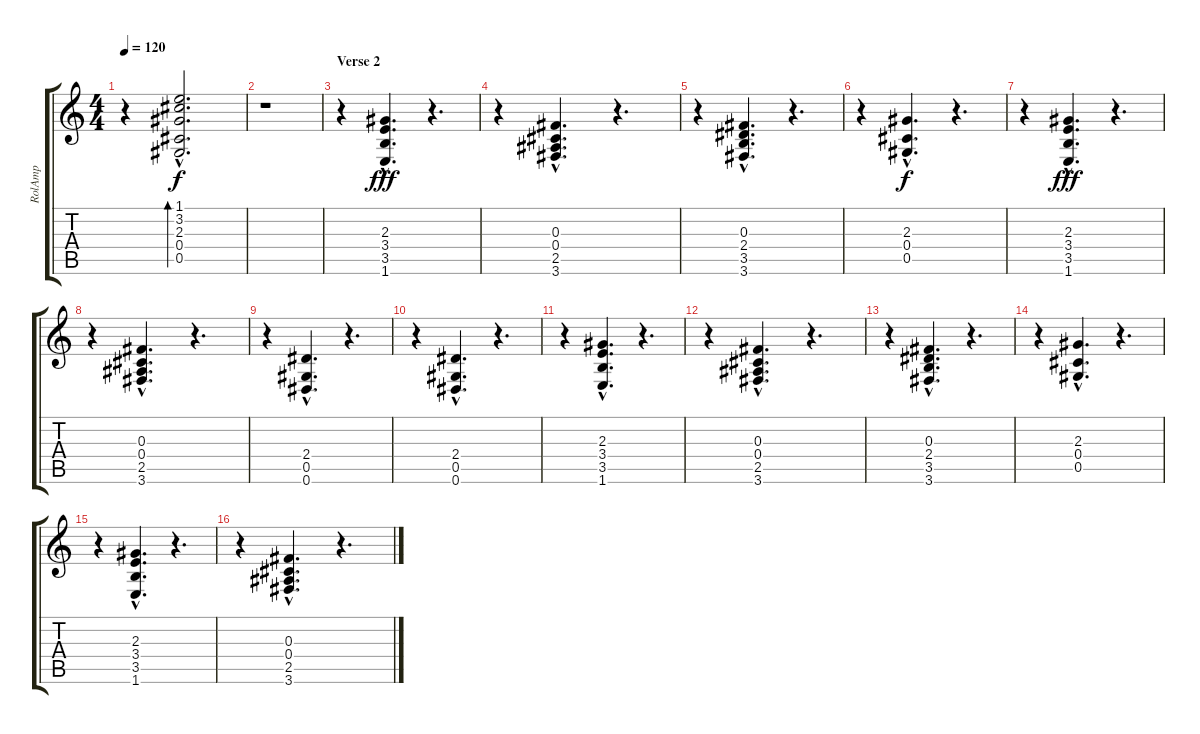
\track ("RolAmp" "RolAmp") {instrument acousticguitarnylon}
\staff {score tabs}
\tuning (Eb4 Bb3 Gb3 Db3 Ab2 Eb2) {hide}
\ts (4 4)
\tempo 120
\clef g2
\ks c
r.4{dy f} (1.1{hac} 3.2{hac} 2.3{hac} 0.4{hac} 0.5{hac}).2{d bd 60} |
r.1 |
\section ("" "Verse 2")
r.4 (2.3{hac} 3.4{hac} 3.5{hac} 1.6{hac}).4{d dy fff} r.4{d} |
r.4 (0.3{hac} 0.4{hac} 2.5{hac} 3.6{hac}).4{d} r.4{d} |
r.4 (0.3{hac} 2.4{hac} 3.5{hac} 3.6{hac}).4{d} r.4{d} |
r.4 (2.3{hac} 0.4{hac} 0.5{hac}).4{d dy f} r.4{d} |
r.4 (2.3{hac} 3.4{hac} 3.5{hac} 1.6{hac}).4{d dy fff} r.4{d} |
r.4 (0.3{hac} 0.4{hac} 2.5{hac} 3.6{hac}).4{d} r.4{d} |
r.4 (2.4{hac} 0.5{hac} 0.6{hac}).4{d} r.4{d} |
r.4 (2.4{hac} 0.5{hac} 0.6{hac}).4{d} r.4{d} |
r.4 (2.3{hac} 3.4{hac} 3.5{hac} 1.6{hac}).4{d} r.4{d} |
r.4 (0.3{hac} 0.4{hac} 2.5{hac} 3.6{hac}).4{d} r.4{d} |
r.4 (0.3{hac} 2.4{hac} 3.5{hac} 3.6{hac}).4{d} r.4{d} |
r.4 (2.3{hac} 0.4{hac} 0.5{hac}).4{d} r.4{d} |
r.4 (2.3{hac} 3.4{hac} 3.5{hac} 1.6{hac}).4{d} r.4{d} |
r.4 (0.3{hac} 0.4{hac} 2.5{hac} 3.6{hac}).4{d} r.4{d}
